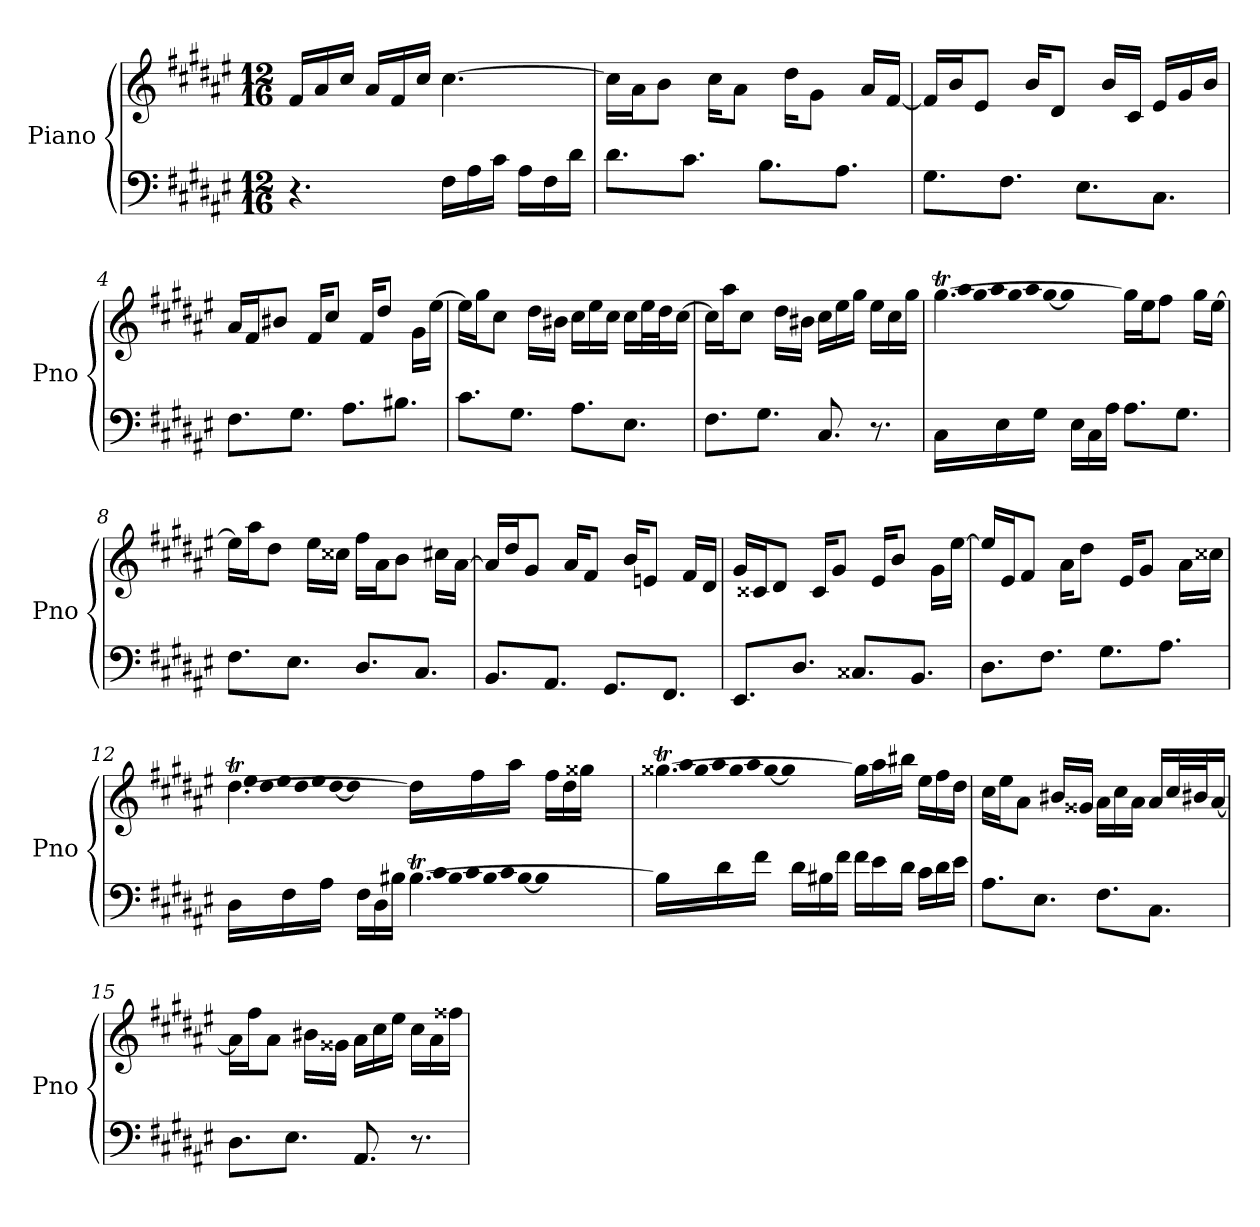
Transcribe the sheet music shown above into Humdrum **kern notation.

**kern	**kern
*part1	*part1
*staff2	*staff1
*I"Piano	*
*I'Pno	*
*clefF4	*clefG2
*k[f#c#g#d#a#e#]	*k[f#c#g#d#a#e#]
*M12/16	*M12/16
=1	=1
4.r	16f#/LL
.	16a#/
.	16cc#/JJ
.	16a#/LL
.	16f#/
.	16cc#/JJ
16F#\LL	[4.cc#\
16A#\	.
16c#\JJ	.
16A#\LL	.
16F#\	.
16d#\JJ	.
=2	=2
8.d#\L	16cc#\LL]
.	16a#\J
.	8b\J
8.c#\J	.
.	16cc#\KL
.	8a#\J
8.B\L	.
.	16dd#\KL
.	8g#\J
8.A#\J	.
.	16a#/LL
.	[16f#/JJ
=3	=3
8.G#\L	16f#/LL]
.	16b/J
.	8e#/J
8.F#\J	.
.	16b/KL
.	8d#/J
8.E#\L	.
.	16b/LL
.	16c#/JJ
8.C#\J	16e#/LL
.	16g#/
.	16b/JJ
=4	=4
8.F#\L	16a#/LL
.	16f#/J
.	8b#X/J
8.G#\J	.
.	16f#/KL
.	8cc#/J
8.A#\L	.
.	16f#/KL
.	8dd#/J
8.B#X\J	.
.	16g#\LL
.	[16ee#\JJ
=5	=5
8.c#\L	16ee#\LL]
.	16gg#\J
.	8cc#\J
8.G#\J	.
.	16dd#\LL
.	16b#X\JJ
8.A#\L	16cc#\LL
.	16ee#\
.	16cc#\JJ
8.E#\J	16cc#\LL
.	32ee#\L
.	32dd#\J
.	[16cc#\JJ
=6	=6
8.F#\L	16cc#\LL]
.	16aa#\J
.	8cc#\J
8.G#\J	.
.	16dd#\LL
.	16b#X\JJ
8.C#/	16cc#\LL
.	16ee#\
.	16gg#\JJ
8.r	16ee#\LL
.	16cc#\
.	16gg#\JJ
=7	=7
*	*^
*	*	*Xtuplet
!	!	!LO:N:vis=32
16C#\LL	[4.gg#T\	640%17aa#!
!	!	!LO:N:vis=32
.	.	640%17gg#!
!	!	!LO:N:vis=32
.	.	640%17aa#!
16E#\	.	.
!	!	!LO:N:vis=32
.	.	640%17gg#!
!	!	!LO:N:vis=32
.	.	640%17aa#!
16G#\JJ	.	.
!	!	!LO:N:vis=32
.	.	[640%17gg#!
!	!	!LO:N:vis=4
.	.	640%137gg#!]
16E#\LL	.	.
16C#\	.	.
16A#\JJ	.	.
.	.	640%241ryy
8.A#\L	16gg#\LL]	.
.	16ee#\J	.
.	8ff#\J	.
8.G#\J	.	.
.	16gg#\LL	.
.	[16ee#\JJ	.
*	*v	*v
=8	=8
8.F#\L	16ee#\LL]
.	16aa#\J
.	8dd#\J
8.E#\J	.
.	16ee#\LL
.	16cc##X\JJ
8.D#/L	16ff#\LL
.	16a#\J
.	8b\J
8.C#/J	.
.	16cc#X\LL
.	[16a#\JJ
=9	=9
8.BB/L	16a#/LL]
.	16dd#/J
.	8g#/J
8.AA#/J	.
.	16a#/KL
.	8f#/J
8.GG#/L	.
.	16b/KL
.	8en/J
8.FF#/J	.
.	16f#/LL
.	16d#/JJ
=10	=10
8.EE#/L	16g#/LL
.	16c##X/J
.	8d#/J
8.D#/J	.
.	16c##/KL
.	8g#/J
8.C##X/L	.
.	16e#/KL
.	8b/J
8.BB/J	.
.	16g#\LL
.	[16ee#\JJ
=11	=11
8.D#\L	16ee#/LL]
.	16e#/J
.	8f#/J
8.F#\J	.
.	16a#\KL
.	8dd#\J
8.G#\L	.
.	16e#/KL
.	8g#/J
8.A#\J	.
.	16a#\LL
.	16cc##X\JJ
=12	=12
*^	*^
!	!	!	!LO:N:vis=32
16D#\LL	4.ryy	[4.dd#T\	640%17ee#!
!	!	!	!LO:N:vis=32
.	.	.	640%17dd#!
!	!	!	!LO:N:vis=32
.	.	.	640%17ee#!
16F#\	.	.	.
!	!	!	!LO:N:vis=32
.	.	.	640%17dd#!
!	!	!	!LO:N:vis=32
.	.	.	640%17ee#!
16A#\JJ	.	.	.
!	!	!	!LO:N:vis=32
.	.	.	[640%17dd#!
!	!	!	!LO:N:vis=4
.	.	.	640%137dd#!]
16F#\LL	.	.	.
16D#\	.	.	.
16B#X\JJ	.	.	.
.	.	.	640%241ryy
*	*Xtuplet	*	*
!	!LO:N:vis=32	!	!
[4.B#t\	640%17c#!	16dd#\LL]	.
!	!LO:N:vis=32	!	!
.	640%17B#!	.	.
!	!LO:N:vis=32	!	!
.	640%17c#!	.	.
.	.	16ff#\	.
!	!LO:N:vis=32	!	!
.	640%17B#!	.	.
!	!LO:N:vis=32	!	!
.	640%17c#!	.	.
.	.	16aa#\JJ	.
!	!LO:N:vis=32	!	!
.	[640%17B#!	.	.
!	!LO:N:vis=4	!	!
.	640%137B#!]	.	.
.	.	16ff#\LL	.
.	.	16dd#\	.
.	.	16gg##X\JJ	.
.	640ryy	.	.
=13	=13	=13	=13
!	!	!	!LO:N:vis=32
*v	*v	*	*
16B#\LL]	[4.gg##Xt\	640%17aa#!
!	!	!LO:N:vis=32
.	.	640%17gg##!
!	!	!LO:N:vis=32
.	.	640%17aa#!
16d#\	.	.
!	!	!LO:N:vis=32
.	.	640%17gg##!
!	!	!LO:N:vis=32
.	.	640%17aa#!
16f#\JJ	.	.
!	!	!LO:N:vis=32
.	.	[640%17gg##!
!	!	!LO:N:vis=4
.	.	640%137gg##!]
16d#\LL	.	.
16B#X\	.	.
16f#\JJ	.	.
.	.	640%241ryy
16f#\LL	16gg##\LL]	.
16e#\	16aa#\	.
16d#\JJ	16bb#X\JJ	.
16c#\LL	16ee#\LL	.
16d#\	16ff#\	.
16e#\JJ	16dd#\JJ	.
*	*v	*v
=14	=14
8.A#\L	16cc#\LL
.	16ee#\J
.	8a#\J
8.E#\J	.
.	16b#X/LL
.	16g##X/JJ
8.F#\L	16a#\LL
.	16cc#\
.	16a#\JJ
8.C#\J	16a#/LL
.	32cc#/L
.	32b#X/J
.	[16a#/JJ
=15	=15
8.D#\L	16a#\LL]
.	16ff#\J
.	8a#\J
8.E#\J	.
.	16b#X\LL
.	16g##X\JJ
8.AA#/	16a#\LL
.	16cc#\
.	16ee#\JJ
8.r	16cc#\LL
.	16a#\
.	16ff##X\JJ
=	=
*-	*-
